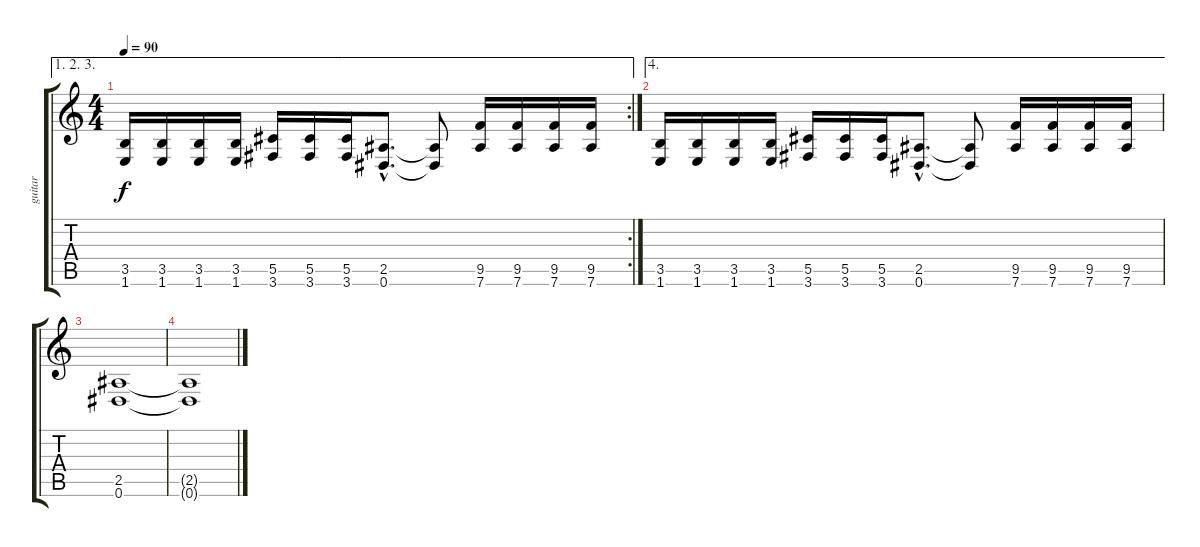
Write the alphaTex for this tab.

\track ("guitar" "guitar") {instrument distortionguitar}
\staff {score tabs}
\tuning (Eb4 Bb3 Gb3 Db3 Ab2 Eb2) {hide}
\ae (1 2 3)
\rc 2
\ts (4 4)
\tempo 90
\clef g2
\ks c
(3.5 1.6).16{dy f} (3.5 1.6).16 (3.5 1.6).16 (3.5 1.6).16 (5.5 3.6).16 (5.5 3.6).16 (5.5 3.6).16 (2.5{hac} 0.6{hac}).8{d} (2.5{t} 0.6{t}).8 (9.5 7.6).16 (9.5 7.6).16 (9.5 7.6).16 (9.5 7.6).16 |
\ae 4
(3.5 1.6).16 (3.5 1.6).16 (3.5 1.6).16 (3.5 1.6).16 (5.5 3.6).16 (5.5 3.6).16 (5.5 3.6).16 (2.5{hac} 0.6{hac}).8{d} (2.5{t} 0.6{t}).8 (9.5 7.6).16 (9.5 7.6).16 (9.5 7.6).16 (9.5 7.6).16 |
(2.5 0.6).1 |
(2.5{t} 0.6{t}).1
